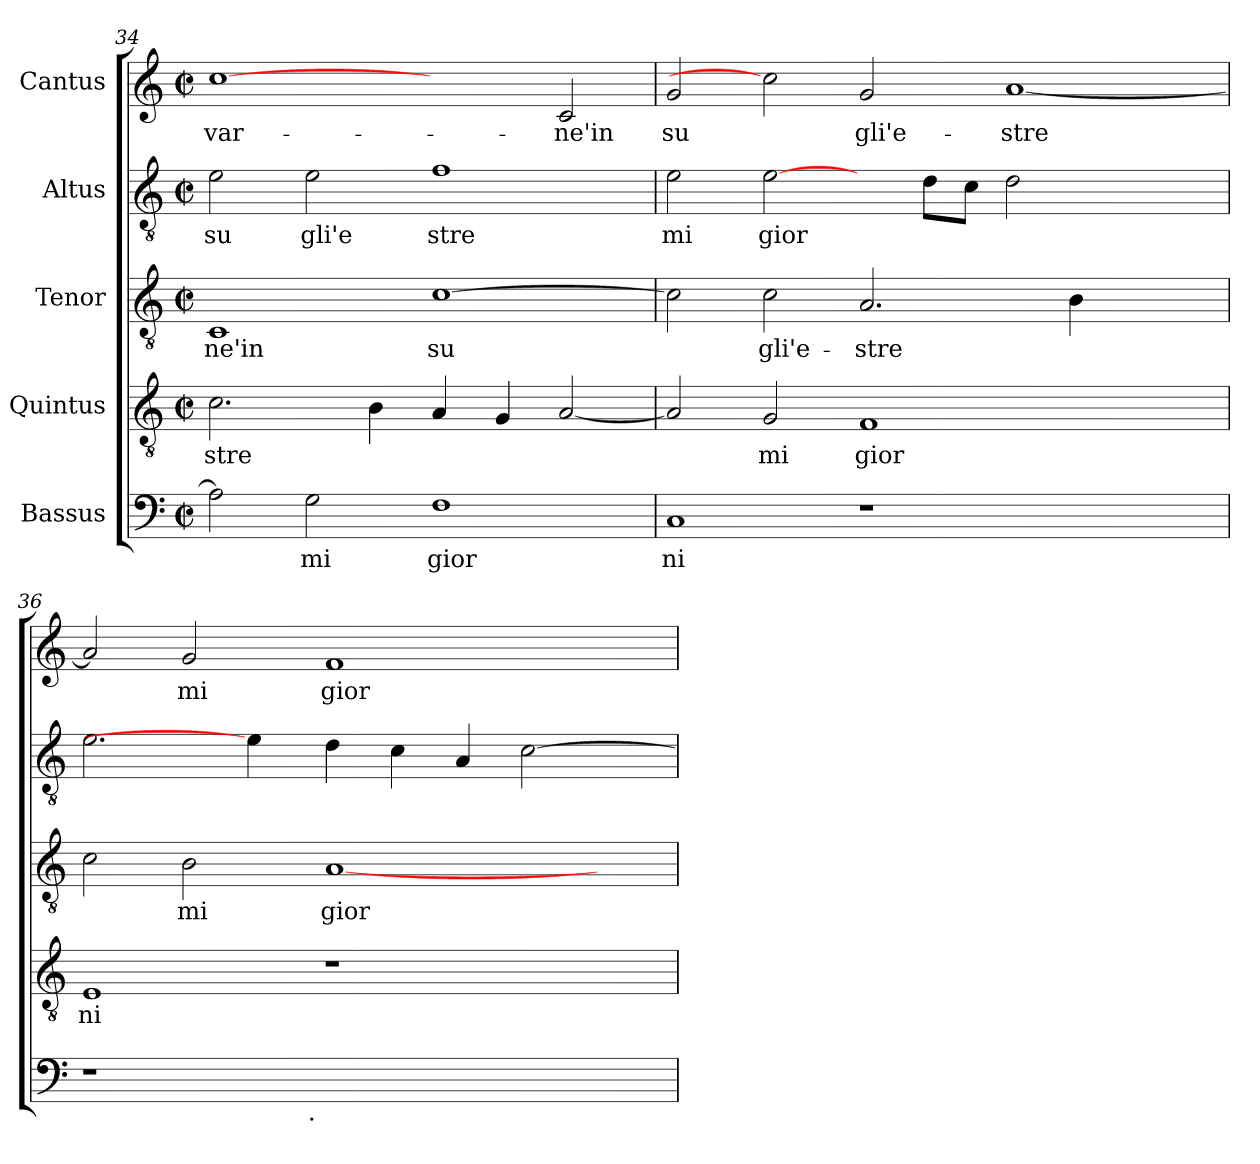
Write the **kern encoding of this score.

**kern	**text	**kern	**text	**kern	**text	**kern	**text	**kern	**text
*part5	*part5	*part4	*part4	*part3	*part3	*part2	*part2	*part1	*part1
*staff5	*staff5	*staff4	*staff4	*staff3	*staff3	*staff2	*staff2	*staff1	*staff1
*I"Bassus	*	*I"Quintus	*	*I"Tenor	*	*I"Altus	*	*I"Cantus	*
*clefF4	*	*clefGv2	*	*clefGv2	*	*clefGv2	*	*clefG2	*
*k[]	*	*k[]	*	*k[]	*	*k[]	*	*k[]	*
*C:	*	*C:	*	*C:	*	*C:	*	*C:	*
*M2/2	*	*M2/2	*	*M2/2	*	*M2/2	*	*M2/2	*
*met(c|)	*	*met(c|)	*	*met(c|)	*	*met(c|)	*	*met(c|)	*
=34	=34	=34	=34	=34	=34	=34	=34	=34	=34
!	!LO:LY:b:cj	!	!LO:LY:b:cj	!	!LO:LY:b:cj	!	!LO:LY:b:cj	!	!LO:LY:b:cj
2A\]	.	2.c\	stre	1C	-ne'in	2e\	su	[1cc	-var-
!	!LO:LY:b:cj	!	!	!	!	!	!LO:LY:b:cj	!	!
2G\	mi	.	.	.	.	2e\	gli'e	.	.
!	!	!	!LO:LY:b:cj	!	!	!	!	!	!
.	.	4B\	.	.	.	.	.	.	.
!	!LO:LY:b:cj	!	!LO:LY:b:cj	!	!LO:LY:b:cj	!	!LO:LY:b:cj	!	!
1F	gior	4A/	.	[>1c	su	1f	stre	2ryy	.
!	!	!	!LO:LY:b:cj	!	!	!	!	!	!
.	.	4G/	.	.	.	.	.	.	.
!	!	!	!LO:LY:b:cj	!	!	!	!	!	!LO:LY:b:cj
.	.	[<2A/	.	.	.	.	.	2c/	-ne'in
=35	=35	=35	=35	=35	=35	=35	=35	=35	=35
!	!LO:LY:b:cj	!	!LO:LY:b:cj	!	!LO:LY:b:cj	!	!LO:LY:b:cj	!	!LO:LY:b:cj
1C	ni	2A/]	.	2c\]	.	2e\	mi	2g/	su
!	!	!	!LO:LY:b:cj	!	!LO:LY:b:cj	!	!LO:LY:b:cj	!	!
.	.	2G/	mi	2c\	gli'e-	[2e\	gior	2cc]	.
!	!	!	!LO:LY:b:cj	!	!LO:LY:b:cj	!	!	!	!LO:LY:b:cj
1r	.	1F	gior	2.A/	-stre-	4ryy	.	2g/	gli'e-
!	!	!	!	!	!	!	!LO:LY:b:cj	!	!
.	.	.	.	.	.	8d\L	.	.	.
!	!	!	!	!	!	!	!LO:LY:b:cj	!	!
.	.	.	.	.	.	8c\J	.	.	.
!	!	!	!	!	!	!	!LO:LY:b:cj	!	!LO:LY:b:cj
.	.	.	.	.	.	2d\	.	[<1a	-stre-
!	!	!	!	!	!LO:LY:b:cj	!	!	!	!
.	.	.	.	4B\	--	.	.	.	.
2ryy	.	2ryy	.	2ryy	.	2ryy	.	.	.
=36	=36	=36	=36	=36	=36	=36	=36	=36	=36
!	!	!	!LO:LY:b:cj	!	!LO:LY:b:cj	!	!LO:LY:b:cj	!	!LO:LY:b:cj
*^	*	*	*	*	*	*	*	*	*
1r	2ryy	.	1E	ni	2c\	--	2.e\	.	2a/]	--
!	!	!	!	!	!	!LO:LY:b:cj	!	!	!	!LO:LY:b:cj
.	4...ryy	.	.	.	2B\	-mi	.	.	2g/	-mi
.	.	.	.	.	.	.	4e\]	.	.	.
!	!LO:TX:b:t=.	!	!	!	!	!	!	!	!	!
.	1ryy	.	.	.	.	.	.	.	.	.
!	!	!	!	!	!	!LO:LY:b:cj	!	!LO:LY:b:cj	!	!LO:LY:b:cj
1ryy	.	.	1r	.	[>1A	gior-	4d\	.	1f	gior-
!	!	!	!	!	!	!	!	!LO:LY:b:cj	!	!
.	.	.	.	.	.	.	4c\	.	.	.
!	!	!	!	!	!	!	!	!LO:LY:b:cj	!	!
.	.	.	.	.	.	.	4A/	.	.	.
!	!	!	!	!	!	!	!	!LO:LY:b:cj	!	!
.	.	.	.	.	.	.	[>2c\	.	.	.
.	4ryy	.	.	.	.	.	.	.	.	.
4ryy	.	.	4ryy	.	4ryy	.	.	.	4ryy	.
.	32ryy	.	.	.	.	.	.	.	.	.
*v	*v	*	*	*	*	*	*	*	*	*
=	=	=	=	=	=	=	=	=	=
*-	*-	*-	*-	*-	*-	*-	*-	*-	*-
